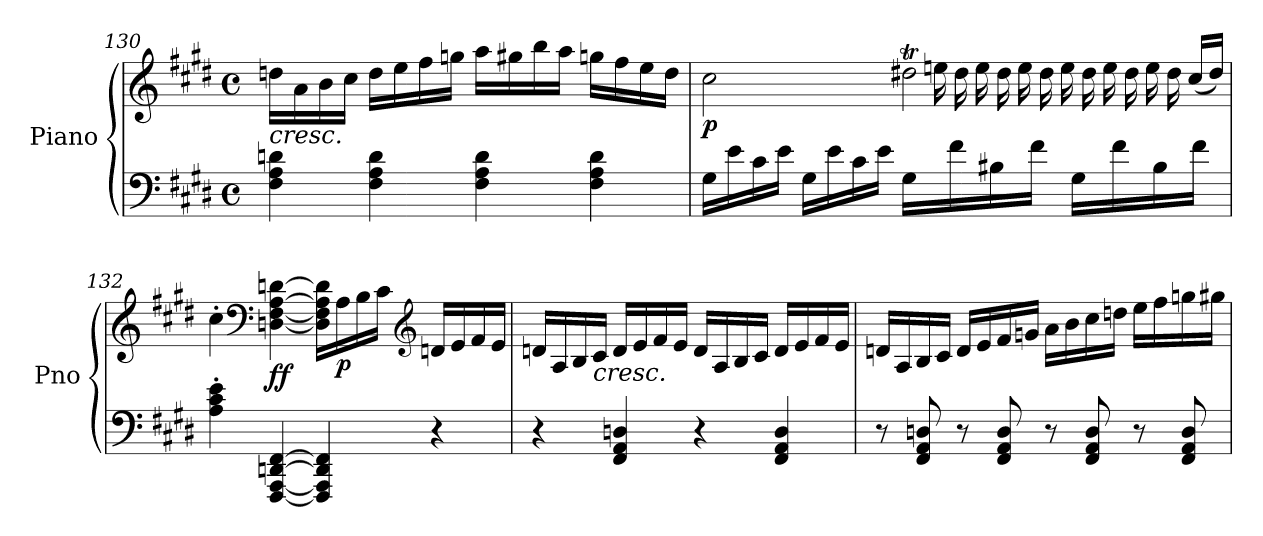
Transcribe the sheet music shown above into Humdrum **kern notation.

**kern	**kern	**dynam
*part1	*part1	*part1
*staff2	*staff1	*staff1/2
*I"Piano	*	*
*I'Pno	*	*
*clefF4	*clefG2	*
*k[f#c#g#d#]	*k[f#c#g#d#]	*
*M4/4	*M4/4	*
*met(c)	*met(c)	*
=130	=130	=130
!	!LO:TX:b:i:t=cresc.	!
4F#\ 4A\ 4dn\	16ddn\LL	.
.	16a\	.
.	16b\	.
.	16cc#\JJ	.
4F#\ 4A\ 4d\	16dd\LL	.
.	16ee\	.
.	16ff#\	.
.	16ggn\JJ	.
4F#\ 4A\ 4d\	16aa\LL	.
.	16gg#X\	.
.	16bb\	.
.	16aa\JJ	.
4F#\ 4A\ 4d\	16ggn\LL	.
.	16ff#\	.
.	16ee\	.
.	16dd\JJ	.
!!LO:LB:g=z
=131	=131	=131
*	*^	*
!	!	!	!LO:DY:b
16G#\LL	2cc#\	2ryy	p
16e\	.	.	.
16c#\	.	.	.
16e\JJ	.	.	.
16G#\LL	.	.	.
16e\	.	.	.
16c#\	.	.	.
16e\JJ	.	.	.
*	*	*Xtuplet	*
16G#\LL	2dd#Xt\	30ryy	.
.	.	30een!	.
16f#\	.	.	.
.	.	30dd#!	.
.	.	30ee!	.
16B#X\	.	.	.
.	.	30dd#!	.
.	.	30ee!	.
16f#\JJ	.	.	.
.	.	30dd#!	.
.	.	30ee!	.
16G#\LL	.	.	.
.	.	30dd#!	.
.	.	30ee!	.
16f#\	.	.	.
.	.	30dd#!	.
.	.	30eeTTT!	.
16B#\	.	.	.
.	.	30dd#!	.
.	.	(30cc#!/LL	.
16f#\JJ	.	.	.
.	.	30dd#!/JJ)	.
*	*v	*v	*
=132	=132	=132
4A\' 4c#\' 4e\'	4cc#'\	.
*	*clefF4	*
!	!	!LO:DY:b
[4FFF#/ [4AAA/ [4DDn/ [4FF#/	[4Dn\ [4F#\ [4A\ [4dn\	ff
4FFF#/] 4AAA/] 4DD/] 4FF#/]	16D\] 16F#\] 16A\] 16d\]LL	.
!	!	!LO:DY:b
.	16A\	p
.	16B\	.
.	16c#\JJ	.
*	*clefG2	*
4r	16dn/LL	.
.	16e/	.
.	16f#/	.
.	16e/JJ	.
!!LO:LB:g=z
=133	=133	=133
4r	16dn/LL	.
.	16A/	.
.	16B/	.
!	!LO:TX:b:i:t=cresc.	!
.	16c#/JJ	.
4FF#/ 4AA/ 4Dn/	16d/LL	.
.	16e/	.
.	16f#/	.
.	16e/JJ	.
4r	16d/LL	.
.	16A/	.
.	16B/	.
.	16c#/JJ	.
4FF#/ 4AA/ 4D/	16d/LL	.
.	16e/	.
.	16f#/	.
.	16e/JJ	.
!!LO:LB:g=z
=134	=134	=134
8r	16dn/LL	.
.	16A/	.
8FF#/ 8AA/ 8Dn/	16B/	.
.	16c#/JJ	.
8r	16d/LL	.
.	16e/	.
8FF#/ 8AA/ 8D/	16f#/	.
.	16gn/JJ	.
8r	16a\LL	.
.	16b\	.
8FF#/ 8AA/ 8D/	16cc#\	.
.	16ddn\JJ	.
8r	16ee\LL	.
.	16ff#\	.
8FF#/ 8AA/ 8D/	16ggn\	.
.	16gg#X\JJ	.
=	=	=
*-	*-	*-
